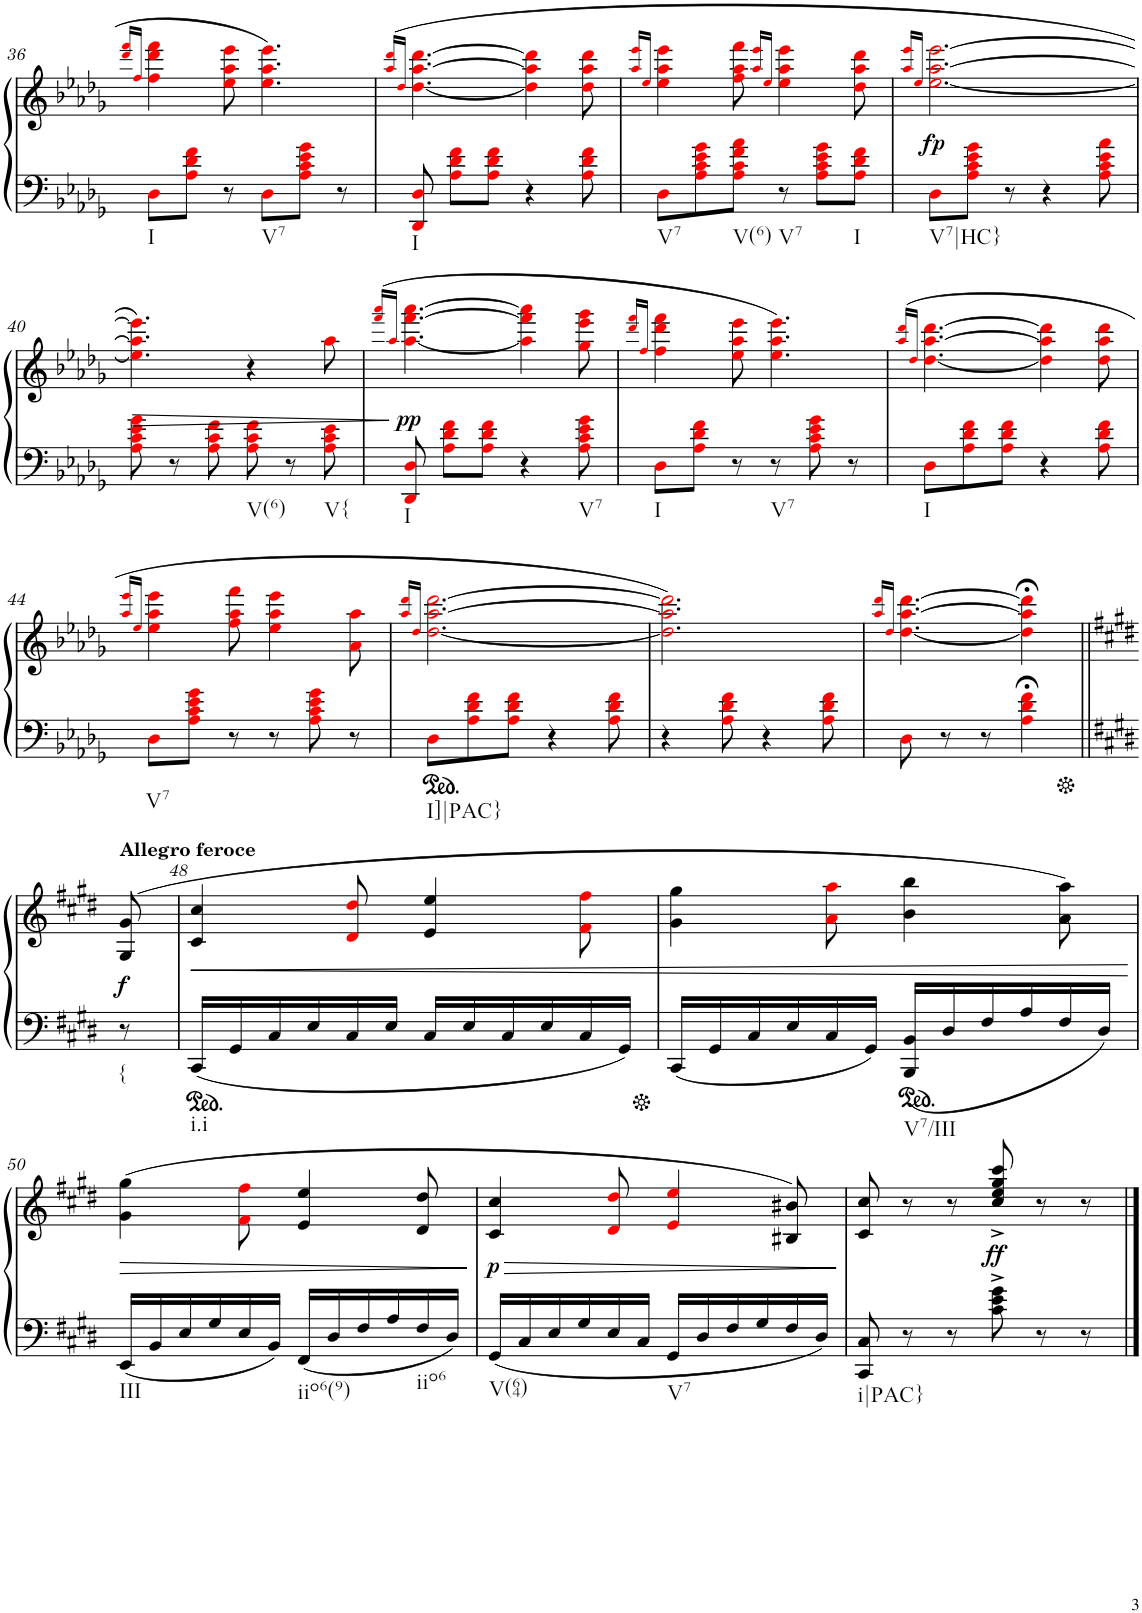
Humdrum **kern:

**kern	**kern	**dynam
*part1	*part1	*part1
*staff2	*staff1	*staff1/2
*I"Piano	*	*
*I'Pno.	*	*
!!LO:PB:g=z
*clefG2	*clefG2	*
*k[b-e-a-d-g-]	*k[b-e-a-d-g-]	*
*M6/8	*M6/8	*
=36	=36	=36
.	16qddd-i/ 16qfffi/LL	.
.	16qffi/JJ_	.
!LO:TX:b:t=I	!	!
8D-i\L	4ffi\ 4ddd-i\ 4fffi\	.
8A-i\ 8d-i\ 8fi\J	.	.
8r	8ee-i\ 8aa-i\ 8eee-i\	.
!LO:TX:b:t=V7	!	!
8D-i\L	4.ee-i\ 4.aa-i\ 4.eee-i\	.
8A-i\ 8ci\ 8e-i\ 8g-i\J	.	.
8r	.	.
=37	=37	=37
.	(16qaa-i/ 16qddd-i/LL	.
.	16qdd-i/JJ_	.
!LO:TX:b:t=I	!	!
8DD-i/ 8D-i/	[4.dd-i\ [4.aa-i\ [4.ddd-i\	.
8A-i\ 8d-i\ 8fi\L	.	.
8A-i\ 8d-i\ 8fi\J	.	.
4r	4dd-i\] 4aa-i\] 4ddd-i\]	.
8A-i\ 8d-i\ 8fi\	8dd-i\ 8aa-i\ 8ddd-i\	.
=38	=38	=38
.	16qaa-i/ 16qeee-i/LL	.
.	16qee-i/JJ_	.
!LO:TX:b:t=V7	!	!
8D-i\L	4ee-i\ 4aa-i\ 4eee-i\	.
8A-i\ 8ci\ 8e-i\ 8g-i\	.	.
!LO:TX:b:t=V(6)	!	!
8A-i\ 8ci\ 8fi\ 8a-i\J	8ffi\ 8aa-i\ 8fffi\	.
.	16qaa-i/ 16qeee-i/LL	.
.	16qee-i/JJ_	.
!LO:TX:b:t=V7	!	!
8r	4ee-i\ 4aa-i\ 4eee-i\	.
8A-i\ 8ci\ 8e-i\ 8g-i\L	.	.
!LO:TX:b:t=I	!	!
8A-i\ 8d-i\ 8fi\J	8dd-i\ 8aa-i\ 8ddd-i\	.
=39	=39	=39
.	16qaa-i/ 16qeee-i/LL	.
.	16qee-i/JJ_	.
!LO:TX:b:t=V7|HC}	!	!
!	!	!LO:DY:b
8D-i\L	[2.ee-i\ [2.aa-i\ [2.eee-i\	fp
8A-i\ 8ci\ 8e-i\ 8g-i\J	.	.
8r	.	.
4r	.	.
8A-i\ 8ci\ 8e-i\ 8a-i\	.	.
!!LO:LB:g=z
=40	=40	=40
!	!	!LO:HP:b
8A-i\ 8ci\ 8e-i\ 8g-i\	4.ee-i\] 4.aa-i\] 4.eee-i\])	>
8r	.	.
8A-i\ 8ci\ 8fi\	.	.
!LO:TX:b:t=V(6)	!	!
8A-i\ 8ci\ 8fi\	4r	.
8r	.	.
!LO:TX:b:t=V{	!	!
8A-i\ 8ci\ 8e-i\	8aa-i\	.
.	.	]
=41	=41	=41
.	(16qfffi/ 16qaaa-i/LL	.
.	16qaa-i/JJ_	.
!LO:TX:b:t=I	!	!
!	!	!LO:DY:b
8DD-i/ 8D-i/	[4.aa-i\ [4.fffi\ [4.aaa-i\	pp
8A-i\ 8d-i\ 8fi\L	.	.
8A-i\ 8d-i\ 8fi\J	.	.
4r	4aa-i\] 4fffi\] 4aaa-i\]	.
!LO:TX:b:t=V7	!	!
8A-i\ 8ci\ 8e-i\ 8g-i\	8gg-i\ 8eee-i\ 8ggg-i\	.
=42	=42	=42
.	16qddd-i/ 16qfffi/LL	.
.	16qffi/JJ_	.
!LO:TX:b:t=I	!	!
8D-i\L	4ffi\ 4ddd-i\ 4fffi\	.
8A-i\ 8d-i\ 8fi\J	.	.
8r	8ee-i\ 8aa-i\ 8eee-i\	.
!LO:TX:b:t=V7	!	!
8r	4.ee-i\ 4.aa-i\ 4.eee-i\)	.
8A-i\ 8ci\ 8e-i\ 8g-i\	.	.
8r	.	.
=43	=43	=43
.	(16qaa-i/ 16qddd-i/LL	.
.	16qdd-i/JJ_	.
!LO:TX:b:t=I	!	!
8D-i\L	[4.dd-i\ [4.aa-i\ [4.ddd-i\	.
8A-i\ 8d-i\ 8fi\	.	.
8A-i\ 8d-i\ 8fi\J	.	.
4r	4dd-i\] 4aa-i\] 4ddd-i\]	.
8A-i\ 8d-i\ 8fi\	8dd-i\ 8aa-i\ 8ddd-i\	.
!!LO:LB:g=z
=44	=44	=44
.	16qaa-i/ 16qeee-i/LL	.
.	16qee-i/JJ_	.
!LO:TX:b:t=V7	!	!
8D-i\L	4ee-i\ 4aa-i\ 4eee-i\	.
8A-i\ 8ci\ 8e-i\ 8g-i\J	.	.
8r	8ffi\ 8aa-i\ 8fffi\	.
8r	4ee-i\ 4aa-i\ 4eee-i\	.
8A-i\ 8ci\ 8e-i\ 8g-i\	.	.
8r	8a-i\ 8aa-i\	.
=45	=45	=45
.	16qaa-i/ 16qddd-i/LL	.
.	16qdd-i/JJ_	.
!LO:TX:b:t=I]|PAC}	!	!
8D-i\L	[2.dd-i\ [2.aa-i\ [2.ddd-i\	.
8A-i\ 8d-i\ 8fi\	.	.
8A-i\ 8d-i\ 8fi\J	.	.
4r	.	.
8A-i\ 8d-i\ 8fi\	.	.
=46	=46	=46
4r	2.dd-i\] 2.aa-i\] 2.ddd-i\])	.
8A-i\ 8d-i\ 8fi\	.	.
4r	.	.
8A-i\ 8d-i\ 8fi\	.	.
=47	=47	=47
.	16qaa-i/ 16qddd-i/LL	.
.	16qdd-i/JJ_	.
8D-i\	[4.dd-i\ [4.aa-i\ [4.ddd-i\	.
8r	.	.
8r	.	.
4A-i\;< 4d-i\;< 4fi\;<	4dd-i\];< 4aa-i\];< 4ddd-i\];<	.
!!LO:LB:g=z
=47X1||	=47X1||	=47X1||
*k[f#c#g#d#]	*k[f#c#g#d#]	*
!	!LO:TX:a:B:t=Allegro feroce	!
!LO:TX:b:t={	!	!
!	!	!LO:DY:b
8r	(8G#/ 8g#/	f
=48	=48	=48
!LO:TX:b:t=i.i	!	!
!	!	!LO:HP:b
16CC#/LL	4c#/ 4cc#/	<
16GG#/	.	.
16C#/	.	.
16E/	.	.
16C#/	8d#i/ 8dd#i/	.
16E/JJ	.	.
16C#/LL	4e/ 4ee/	.
16E/	.	.
16C#/	.	.
16E/	.	.
16C#/	8f#i\ 8ff#i\	.
16GG#/JJ	.	.
=49	=49	=49
16CC#/LL	4g#\ 4gg#\	.
16GG#/	.	.
16C#/	.	.
16E/	.	.
16C#/	8ai\ 8aai\	.
16GG#/JJ	.	.
!LO:TX:b:t=V7/III	!	!
16BBB/ 16BB/LL	4b\ 4bb\	.
16D#/	.	.
16F#/	.	.
16A/	.	.
16F#/	8a\ 8aa\)	.
16D#/JJ	.	.
.	.	[
!!LO:LB:g=z
=50	=50	=50
!LO:TX:b:t=III	!	!
!	!	!LO:HP:b
16EE/LL	(4g#\ 4gg#\	>
16BB/	.	.
16E/	.	.
16G#/	.	.
16E/	8f#i\ 8ff#i\	.
16BB/JJ	.	.
!LO:TX:b:t=iio6(9)	!	!
16FF#/LL	4e/ 4ee/	.
16D#/	.	.
16F#/	.	.
16A/	.	.
!LO:TX:b:t=iio6	!	!
16F#/	8d#/ 8dd#/	.
16D#/JJ	.	.
.	.	]
=51	=51	=51
!LO:TX:b:t=V(64)	!	!
!	!	!LO:HP:b
!	!	!LO:DY:n=1:b
16GG#/LL	4c#/ 4cc#/	> p
16C#/	.	.
16E/	.	.
16G#/	.	.
16E/	8d#i/ 8dd#i/	.
16C#/JJ	.	.
!LO:TX:b:t=V7	!	!
16GG#/LL	4ei/ 4eei/	.
16D#/	.	.
16F#/	.	.
16G#/	.	.
16F#/	8B#X/ 8b#X/)	.
16D#/JJ	.	.
.	.	]
=52	=52	=52
!LO:TX:b:t=i|PAC}	!	!
8CC#/ 8C#/	8c#/ 8cc#/	.
8r	8r	.
8r	8r	.
!	!	!LO:DY:b
8c#\^ 8e\^ 8g#\^	8cc#/^ 8ee/^ 8gg#/^ 8ccc#/^	ff
8r	8r	.
8r	8r	.
==	==	==
*-	*-	*-
